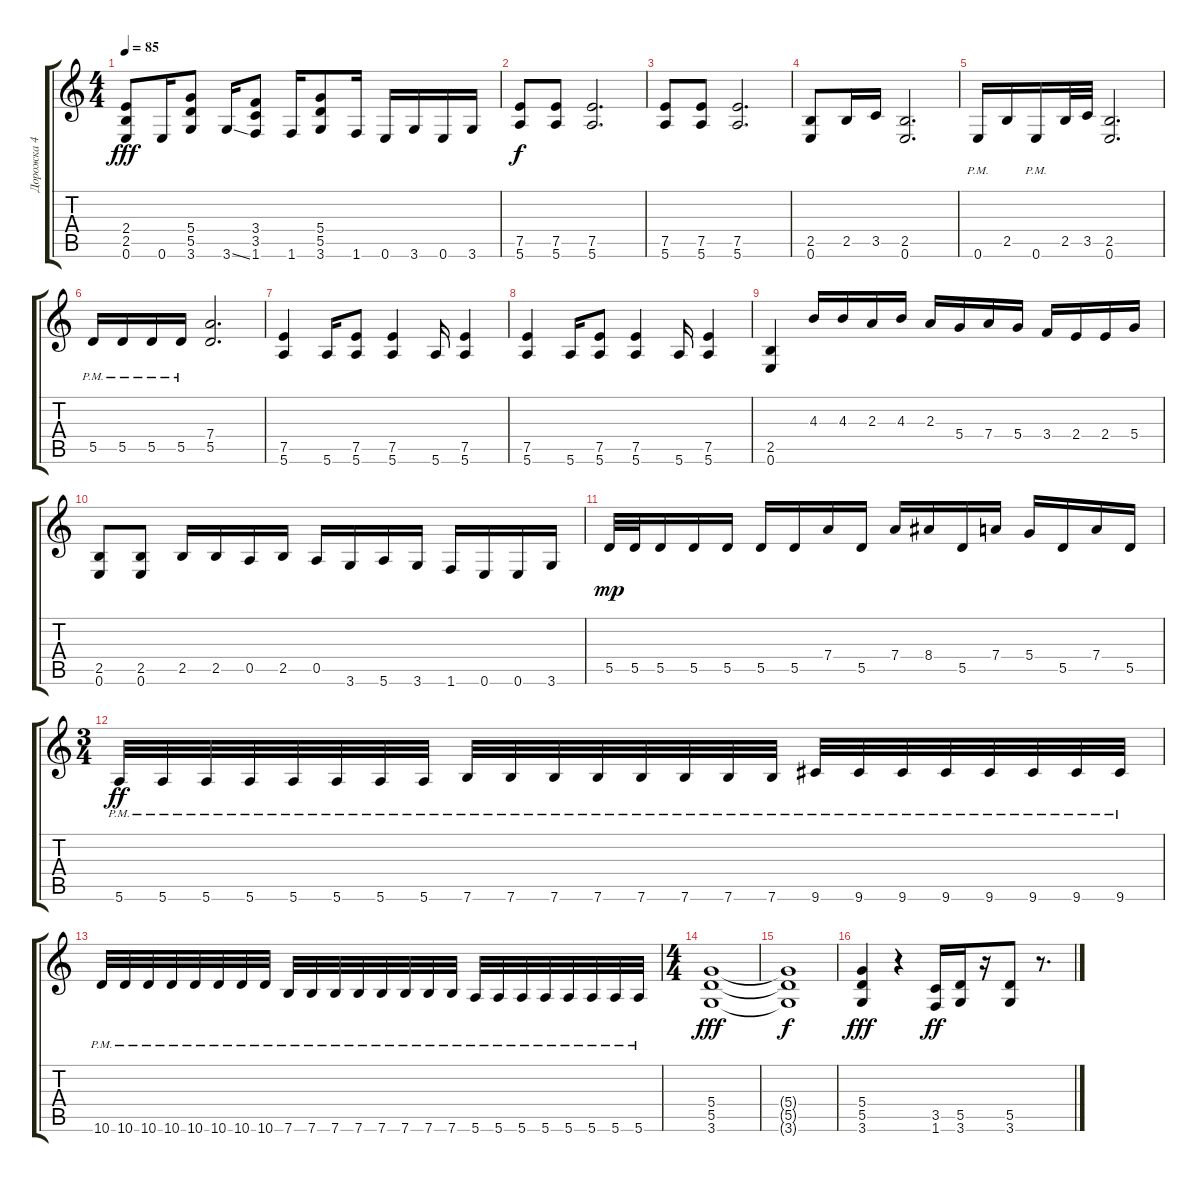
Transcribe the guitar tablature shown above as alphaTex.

\track ("Дорожка 4" "Дорожка 4") {instrument overdrivenguitar}
\staff {score tabs}
\tuning (E4 B3 G3 D3 A2 E2) {hide}
\ts (4 4)
\tempo 85
\clef g2
\ks c
(2.4 2.5 0.6).8{dy fff} 0.6.16 (5.4 5.5 3.6).8 3.6{ss}.16 (3.4 3.5 1.6).8 1.6.16 (5.4 5.5 3.6).8 1.6.16 0.6.16 3.6.16 0.6.16 3.6.16 |
(7.5 5.6).8{dy f} (7.5 5.6).8 (7.5 5.6).2{d} |
(7.5 5.6).8 (7.5 5.6).8 (7.5 5.6).2{d} |
(2.5 0.6).8 2.5.16 3.5.16 (2.5 0.6).2{d} |
0.6{pm}.16 2.5.16 0.6{pm}.16 2.5.32 3.5.32 (2.5 0.6).2{d} |
5.5{pm}.16 5.5{pm}.16 5.5{pm}.16 5.5{pm}.16 (7.4 5.5).2{d} |
(7.5 5.6).4 5.6.16 (7.5 5.6).8 (7.5 5.6).4 5.6.16 (7.5 5.6).4 |
(7.5 5.6).4 5.6.16 (7.5 5.6).8 (7.5 5.6).4 5.6.16 (7.5 5.6).4 |
(2.5 0.6).4 4.3.16 4.3.16 2.3.16 4.3.16 2.3.16 5.4.16 7.4.16 5.4.16 3.4.16 2.4.16 2.4.16 5.4.16 |
(2.5 0.6).8 (2.5 0.6).8 2.5.16 2.5.16 0.5.16 2.5.16 0.5.16 3.6.16 5.6.16 3.6.16 1.6.16 0.6.16 0.6.16 3.6.16 |
5.5.32{dy mp} 5.5.32 5.5.16 5.5.16 5.5.16 5.5.16 5.5.16 7.4.16 5.5.16 7.4.16 8.4.16 5.5.16 7.4.16 5.4.16 5.5.16 7.4.16 5.5.16 |
\ts (3 4)
5.6{pm}.32{dy ff} 5.6{pm}.32 5.6{pm}.32 5.6{pm}.32 5.6{pm}.32 5.6{pm}.32 5.6{pm}.32 5.6{pm}.32 7.6{pm}.32 7.6{pm}.32 7.6{pm}.32 7.6{pm}.32 7.6{pm}.32 7.6{pm}.32 7.6{pm}.32 7.6{pm}.32 9.6{pm}.32 9.6{pm}.32 9.6{pm}.32 9.6{pm}.32 9.6{pm}.32 9.6{pm}.32 9.6{pm}.32 9.6{pm}.32 |
10.6{pm}.32 10.6{pm}.32 10.6{pm}.32 10.6{pm}.32 10.6{pm}.32 10.6{pm}.32 10.6{pm}.32 10.6{pm}.32 7.6{pm}.32 7.6{pm}.32 7.6{pm}.32 7.6{pm}.32 7.6{pm}.32 7.6{pm}.32 7.6{pm}.32 7.6{pm}.32 5.6{pm}.32 5.6{pm}.32 5.6{pm}.32 5.6{pm}.32 5.6{pm}.32 5.6{pm}.32 5.6{pm}.32 5.6{pm}.32 |
\ts (4 4)
(5.4 5.5 3.6).1{dy fff} |
(5.4{t} 5.5{t} 3.6{t}).1{dy f} |
(5.4 5.5 3.6).4{dy fff} r.4 (3.5 1.6).16{dy ff} (5.5 3.6).16 r.16 (5.5 3.6).8 r.8{d}
